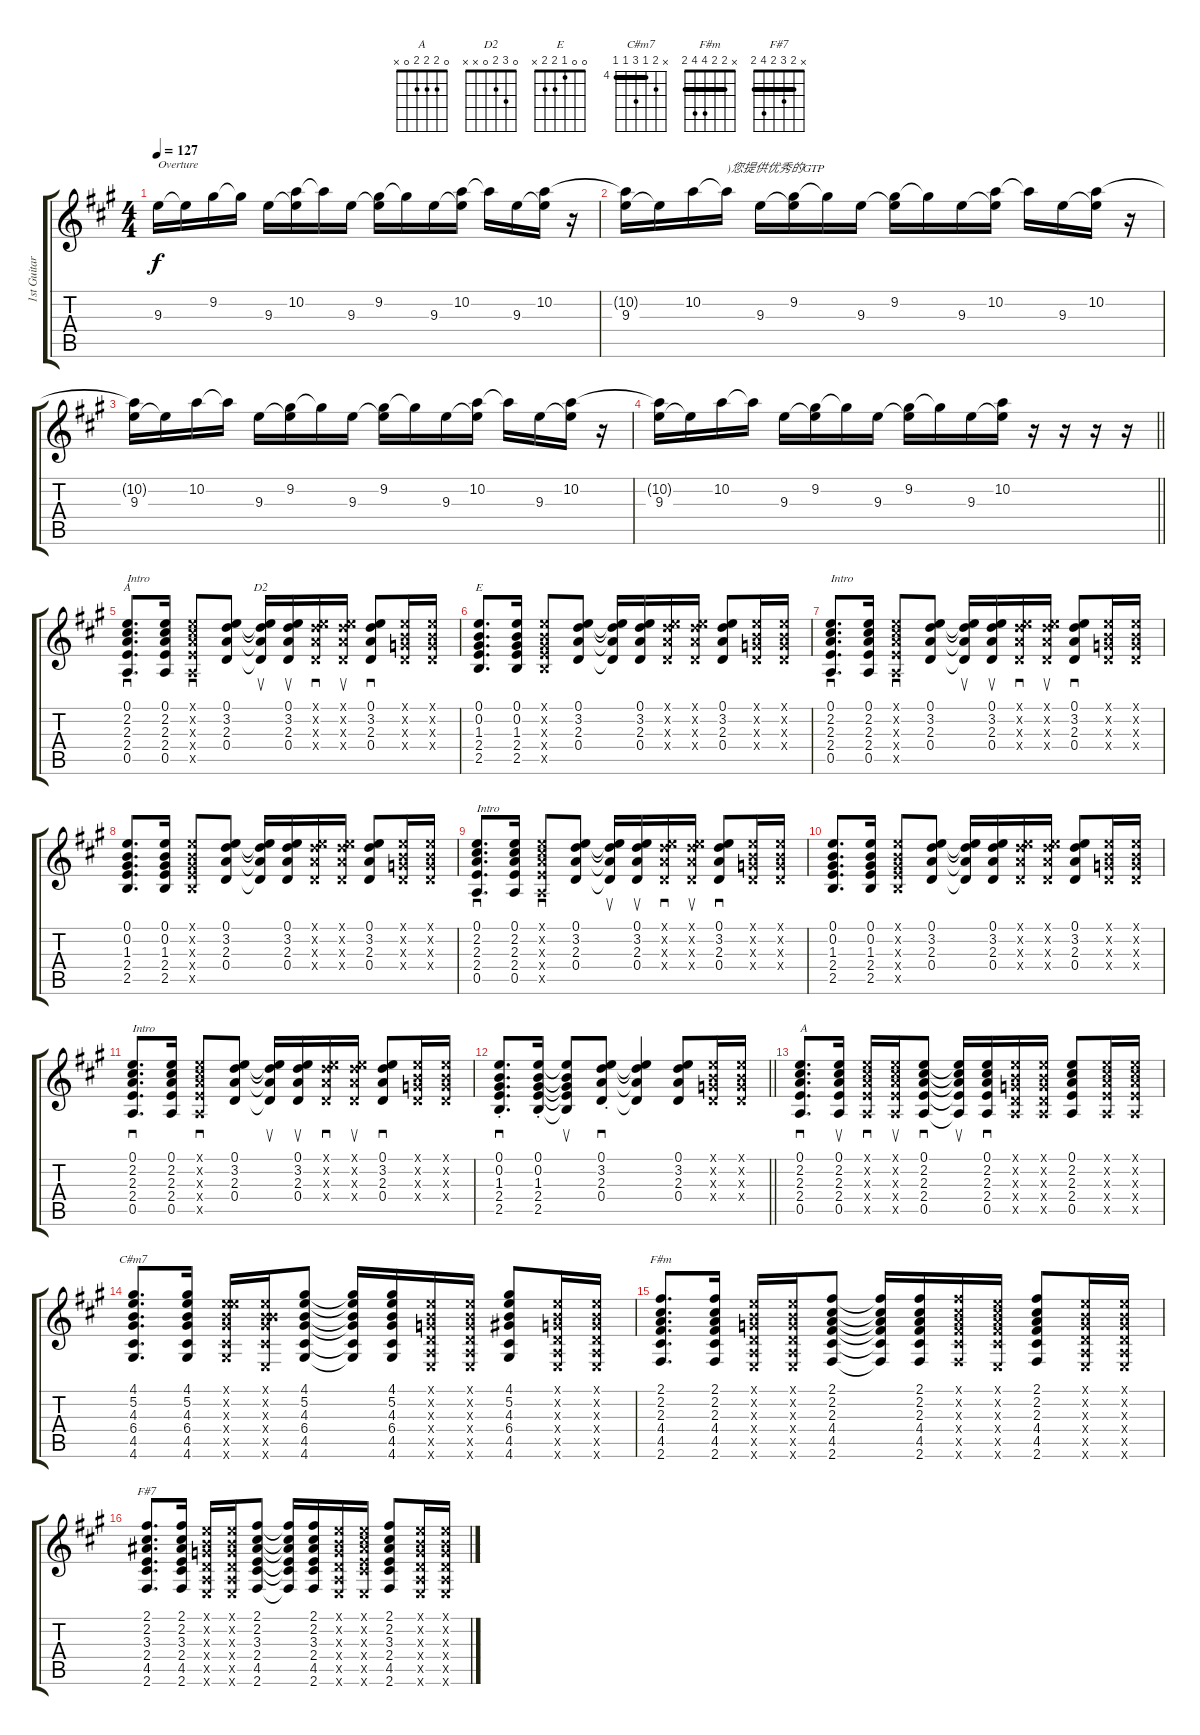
\track ("1st Guitar" "1st Guitar") {instrument acousticguitarsteel}
\staff {score tabs}
\tuning (E4 B3 G3 D3 A2 E2) {hide}
\chord ("A" 0 2 2 2 0 x)
\chord ("D2" 0 3 2 0 x x)
\chord ("E" 0 0 1 2 2 x)
\chord ("C#m7" x 5 4 6 4 4) {firstfret 4 barre 4}
\chord ("F#m" x 2 2 4 4 2) {barre 2}
\chord ("F#7" x 2 3 2 4 2) {barre 2}
\ts (4 4)
\tempo 127
\clef g2
\ks a
9.3.16{txt "Overture" dy f volume 16 instrument acousticguitarsteel} 9.3{t}.16 9.2.16 9.2{t}.16 9.3.16 (10.2 9.3{t}).16 10.2{t}.16 9.3.16 (9.2 9.3{t}).16 9.2{t}.16 9.3.16 (10.2 9.3{t}).16 10.2{t}.16 9.3.16 (10.2 9.3{t}).16 r.16 |
(10.2{t} 9.3).16 9.3{t}.16 10.2.16 10.2{t}.16{txt ")您提供优秀的GTP"} 9.3.16 (9.2 9.3{t}).16 9.2{t}.16 9.3.16 (9.2 9.3{t}).16 9.2{t}.16 9.3.16 (10.2 9.3{t}).16 10.2{t}.16 9.3.16 (10.2 9.3{t}).16 r.16 |
(10.2{t} 9.3).16 9.3{t}.16 10.2.16 10.2{t}.16 9.3.16 (9.2 9.3{t}).16 9.2{t}.16 9.3.16 (9.2 9.3{t}).16 9.2{t}.16 9.3.16 (10.2 9.3{t}).16 10.2{t}.16 9.3.16 (10.2 9.3{t}).16 r.16 |
\barLineRight lightlight
(10.2{t} 9.3).16 9.3{t}.16 10.2.16 10.2{t}.16 9.3.16 (9.2 9.3{t}).16 9.2{t}.16 9.3.16 (9.2 9.3{t}).16 9.2{t}.16 9.3.16 (10.2 9.3{t}).16 r.16 r.16 r.16 r.16 |
(0.1 2.2 2.3 2.4 0.5).8{d sd ch "A" txt "Intro" volume 14} (0.1 2.2 2.3 2.4 0.5).16 (0.1{x} 2.2{x} 2.3{x} 2.4{x} 0.5{x}).8{sd} (0.1 3.2 2.3 0.4).8 (0.1{t} 3.2{t} 2.3{t} 0.4{t}).16{su ch "D2"} (0.1 3.2 2.3 0.4).16{su} (0.1{x} 3.2{x} 2.3{x} 0.4{x}).16{sd} (0.1{x} 3.2{x} 2.3{x} 0.4{x}).16{su} (0.1 3.2 2.3 0.4).8{sd} (0.1{x} 0.2{x} 0.3{x} 0.4{x}).16 (0.1{x} 0.2{x} 0.3{x} 0.4{x}).16 |
(0.1 0.2 1.3 2.4 2.5).8{d ch "E"} (0.1 0.2 1.3 2.4 2.5).16 (0.1{x} 0.2{x} 1.3{x} 2.4{x} 2.5{x}).8 (0.1 3.2 2.3 0.4).8 (0.1{t} 3.2{t} 2.3{t} 0.4{t}).16 (0.1 3.2 2.3 0.4).16 (0.1{x} 3.2{x} 2.3{x} 0.4{x}).16 (0.1{x} 3.2{x} 2.3{x} 0.4{x}).16 (0.1 3.2 2.3 0.4).8 (0.1{x} 0.2{x} 0.3{x} 0.4{x}).16 (0.1{x} 0.2{x} 0.3{x} 0.4{x}).16 |
(0.1 2.2 2.3 2.4 0.5).8{d sd txt "Intro"} (0.1 2.2 2.3 2.4 0.5).16 (0.1{x} 2.2{x} 2.3{x} 2.4{x} 0.5{x}).8{sd} (0.1 3.2 2.3 0.4).8 (0.1{t} 3.2{t} 2.3{t} 0.4{t}).16{su} (0.1 3.2 2.3 0.4).16{su} (0.1{x} 3.2{x} 2.3{x} 0.4{x}).16{sd} (0.1{x} 3.2{x} 2.3{x} 0.4{x}).16{su} (0.1 3.2 2.3 0.4).8{sd} (0.1{x} 0.2{x} 0.3{x} 0.4{x}).16 (0.1{x} 0.2{x} 0.3{x} 0.4{x}).16 |
(0.1 0.2 1.3 2.4 2.5).8{d} (0.1 0.2 1.3 2.4 2.5).16 (0.1{x} 0.2{x} 1.3{x} 2.4{x} 2.5{x}).8 (0.1 3.2 2.3 0.4).8 (0.1{t} 3.2{t} 2.3{t} 0.4{t}).16 (0.1 3.2 2.3 0.4).16 (0.1{x} 3.2{x} 2.3{x} 0.4{x}).16 (0.1{x} 3.2{x} 2.3{x} 0.4{x}).16 (0.1 3.2 2.3 0.4).8 (0.1{x} 0.2{x} 0.3{x} 0.4{x}).16 (0.1{x} 0.2{x} 0.3{x} 0.4{x}).16 |
(0.1 2.2 2.3 2.4 0.5).8{d sd txt "Intro"} (0.1 2.2 2.3 2.4 0.5).16 (0.1{x} 2.2{x} 2.3{x} 2.4{x} 0.5{x}).8{sd} (0.1 3.2 2.3 0.4).8 (0.1{t} 3.2{t} 2.3{t} 0.4{t}).16{su} (0.1 3.2 2.3 0.4).16{su} (0.1{x} 3.2{x} 2.3{x} 0.4{x}).16{sd} (0.1{x} 3.2{x} 2.3{x} 0.4{x}).16{su} (0.1 3.2 2.3 0.4).8{sd} (0.1{x} 0.2{x} 0.3{x} 0.4{x}).16 (0.1{x} 0.2{x} 0.3{x} 0.4{x}).16 |
(0.1 0.2 1.3 2.4 2.5).8{d} (0.1 0.2 1.3 2.4 2.5).16 (0.1{x} 0.2{x} 1.3{x} 2.4{x} 2.5{x}).8 (0.1 3.2 2.3 0.4).8 (0.1{t} 3.2{t} 2.3{t} 0.4{t}).16 (0.1 3.2 2.3 0.4).16 (0.1{x} 3.2{x} 2.3{x} 0.4{x}).16 (0.1{x} 3.2{x} 2.3{x} 0.4{x}).16 (0.1 3.2 2.3 0.4).8 (0.1{x} 0.2{x} 0.3{x} 0.4{x}).16 (0.1{x} 0.2{x} 0.3{x} 0.4{x}).16 |
(0.1 2.2 2.3 2.4 0.5).8{d sd txt "Intro"} (0.1 2.2 2.3 2.4 0.5).16 (0.1{x} 2.2{x} 2.3{x} 2.4{x} 0.5{x}).8{sd} (0.1 3.2 2.3 0.4).8 (0.1{t} 3.2{t} 2.3{t} 0.4{t}).16{su} (0.1 3.2 2.3 0.4).16{su} (0.1{x} 3.2{x} 2.3{x} 0.4{x}).16{sd} (0.1{x} 3.2{x} 2.3{x} 0.4{x}).16{su} (0.1 3.2 2.3 0.4).8{sd} (0.1{x} 0.2{x} 0.3{x} 0.4{x}).16 (0.1{x} 0.2{x} 0.3{x} 0.4{x}).16 |
\barLineRight lightlight
(0.1{st} 0.2{st} 1.3{st} 2.4{st} 2.5{st}).8{d sd} (0.1{st} 0.2{st} 1.3 2.4{st} 2.5{st}).16 (0.1{t} 0.2{t} 1.3{t} 2.4{t} 2.5{t}).8{su} (0.1 3.2 2.3{st} 0.4).8{sd} (0.1{t} 3.2{t} 2.3{t} 0.4{t}).4 (0.1 3.2 2.3 0.4).8 (0.1{x} 0.2{x} 0.3{x} 0.4{x}).16 (0.1{x} 0.2{x} 0.3{x} 0.4{x}).16 |
(0.1 2.2 2.3 2.4 0.5).8{d sd txt "A"} (0.1 2.2 2.3 2.4 0.5).16{su} (0.1{x} 2.2{x} 2.3{x} 2.4{x} 0.5{x}).16{sd} (0.1{x} 2.2{x} 2.3{x} 2.4{x} 0.5{x}).16{su} (0.1 2.2 2.3 2.4 0.5).8{sd} (0.1{t} 2.2{t} 2.3{t} 2.4{t} 0.5{t}).16{su} (0.1 2.2 2.3 2.4 0.5).16{sd} (0.1{x} 0.2{x} 0.3{x} 0.4{x} 0.5{x}).16 (0.1{x} 0.2{x} 0.3{x} 0.4{x} 0.5{x}).16 (0.1 2.2 2.3 2.4 0.5).8 (0.1{x} 2.2{x} 2.3{x} 2.4{x} 0.5{x}).16 (0.1{x} 2.2{x} 2.3{x} 2.4{x} 0.5{x}).16 |
(4.1 5.2 4.3 6.4 4.5 4.6).8{d ch "C#m7"} (4.1 5.2 4.3 6.4 4.5 4.6).16 (0.1{x} 5.2{x} 4.3{x} 6.4{x} 4.5{x} 4.6{x}).16 (0.1{x} 0.2{x} 4.3{x} 6.4{x} 4.5{x} 0.6{x}).16 (4.1 5.2 4.3 6.4 4.5 4.6).8 (4.1{t} 5.2{t} 4.3{t} 6.4{t} 4.5{t} 4.6{t}).16 (4.1 5.2 4.3 6.4 4.5 4.6).16 (0.1{x} 0.2{x} 0.3{x} 0.4{x} 0.5{x} 0.6{x}).16 (0.1{x} 0.2{x} 0.3{x} 0.4{x} 0.5{x} 0.6{x}).16 (4.1 5.2 4.3 6.4 4.5 4.6).8 (0.1{x} 0.2{x} 0.3{x} 0.4{x} 0.5{x} 0.6{x}).16 (0.1{x} 0.2{x} 0.3{x} 0.4{x} 0.5{x} 0.6{x}).16 |
(2.1 2.2 2.3 4.4 4.5 2.6).8{d ch "F#m"} (2.1 2.2 2.3 4.4 4.5 2.6).16 (0.1{x} 0.2{x} 0.3{x} 0.4{x} 0.5{x} 0.6{x}).16 (0.1{x} 0.2{x} 0.3{x} 0.4{x} 0.5{x} 0.6{x}).16 (2.1 2.2 2.3 4.4 4.5 2.6).8 (2.1{t} 2.2{t} 2.3{t} 4.4{t} 4.5{t} 2.6{t}).16 (2.1 2.2 2.3 4.4 4.5 2.6).16 (2.1{x} 2.2{x} 2.3{x} 4.4{x} 4.5{x} 2.6{x}).16 (0.1{x} 2.2{x} 2.3{x} 4.4{x} 4.5{x} 0.6{x}).16 (2.1 2.2 2.3 4.4 4.5 2.6).8 (0.1{x} 0.2{x} 0.3{x} 0.4{x} 0.5{x} 0.6{x}).16 (0.1{x} 0.2{x} 0.3{x} 0.4{x} 0.5{x} 0.6{x}).16 |
(2.1 2.2 3.3 2.4 4.5 2.6).8{d ch "F#7"} (2.1 2.2 3.3 2.4 4.5 2.6).16 (0.1{x} 0.2{x} 0.3{x} 0.4{x} 0.5{x} 0.6{x}).16 (0.1{x} 0.2{x} 0.3{x} 0.4{x} 0.5{x} 0.6{x}).16 (2.1 2.2 3.3 2.4 4.5 2.6).8 (2.1{t} 2.2{t} 3.3{t} 2.4{t} 4.5{t} 2.6{t}).16 (2.1 2.2 3.3 2.4 4.5 2.6).16 (0.1{x} 0.2{x} 0.3{x} 0.4{x} 0.5{x} 0.6{x}).16 (0.1{x} 2.2{x} 3.3{x} 2.4{x} 4.5{x} 0.6{x}).16 (2.1 2.2 3.3 2.4 4.5 2.6).8 (0.1{x} 0.2{x} 0.3{x} 0.4{x} 0.5{x} 0.6{x}).16 (0.1{x} 0.2{x} 0.3{x} 0.4{x} 0.5{x} 0.6{x}).16
